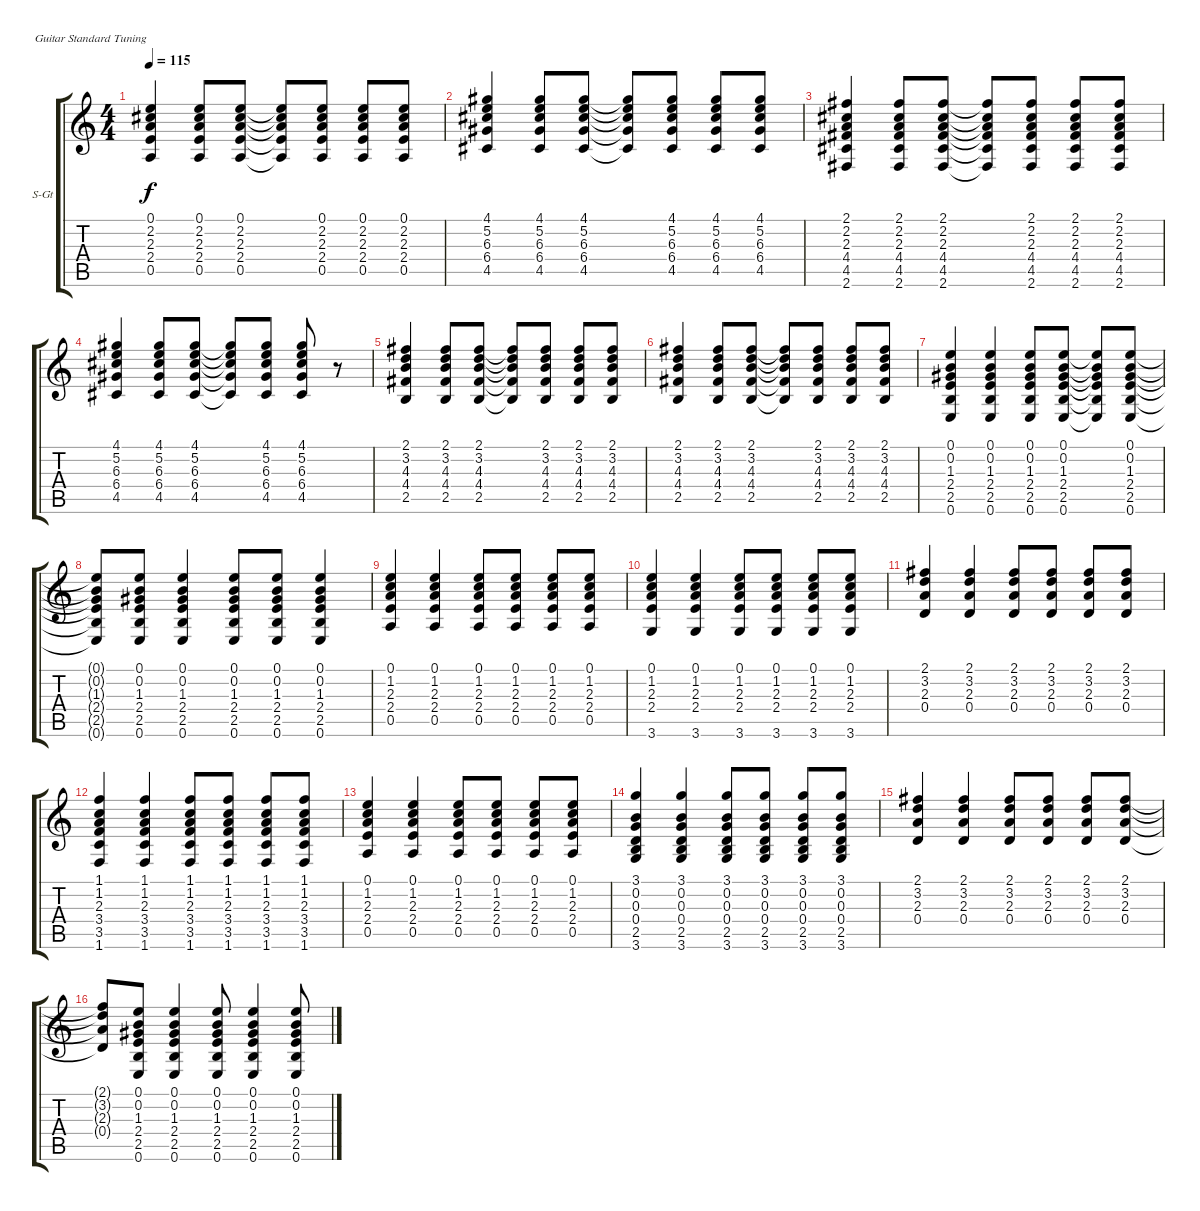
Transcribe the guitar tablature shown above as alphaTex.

\bracketExtendMode groupsimilarinstruments
\firstSystemTrackNameOrientation horizontal
\otherSystemsTrackNameOrientation horizontal
\track ("Guitar 2" "S-Gt") {instrument acousticguitarsteel}
\staff {score tabs}
\tuning (E4 B3 G3 D3 A2 E2)
\ts (4 4)
\tempo 115
\clef g2
\ks c
(0.1 2.2 2.3 2.4 0.5).4{dy f} (0.1 2.2 2.3 2.4 0.5).8 (0.1 2.2 2.3 2.4 0.5).8 (0.1{t} 2.2{t} 2.3{t} 2.4{t} 0.5{t}).8 (0.1 2.2 2.3 2.4 0.5).8 (0.1 2.2 2.3 2.4 0.5).8 (0.1 2.2 2.3 2.4 0.5).8 |
(4.1 5.2 6.3 6.4 4.5).4 (4.1 5.2 6.3 6.4 4.5).8 (4.1 5.2 6.3 6.4 4.5).8 (4.1{t} 5.2{t} 6.3{t} 6.4{t} 4.5{t}).8 (4.1 5.2 6.3 6.4 4.5).8 (4.1 5.2 6.3 6.4 4.5).8 (4.1 5.2 6.3 6.4 4.5).8 |
(2.1 2.2 2.3 4.4 4.5 2.6).4 (2.1 2.2 2.3 4.4 4.5 2.6).8 (2.1 2.2 2.3 4.4 4.5 2.6).8 (2.1{t} 2.2{t} 2.3{t} 4.4{t} 4.5{t} 2.6{t}).8 (2.1 2.2 2.3 4.4 4.5 2.6).8 (2.1 2.2 2.3 4.4 4.5 2.6).8 (2.1 2.2 2.3 4.4 4.5 2.6).8 |
(4.1 5.2 6.3 6.4 4.5).4 (4.1 5.2 6.3 6.4 4.5).8 (4.1 5.2 6.3 6.4 4.5).8 (4.1{t} 5.2{t} 6.3{t} 6.4{t} 4.5{t}).8 (4.1 5.2 6.3 6.4 4.5).8 (4.1 5.2 6.3 6.4 4.5).8 r.8 |
(2.1 3.2 4.3 4.4 2.5).4 (2.1 3.2 4.3 4.4 2.5).8 (2.1 3.2 4.3 4.4 2.5).8 (2.1{t} 3.2{t} 4.3{t} 4.4{t} 2.5{t}).8 (2.1 3.2 4.3 4.4 2.5).8 (2.1 3.2 4.3 4.4 2.5).8 (2.1 3.2 4.3 4.4 2.5).8 |
(2.1 3.2 4.3 4.4 2.5).4 (2.1 3.2 4.3 4.4 2.5).8 (2.1 3.2 4.3 4.4 2.5).8 (2.1{t} 3.2{t} 4.3{t} 4.4{t} 2.5{t}).8 (2.1 3.2 4.3 4.4 2.5).8 (2.1 3.2 4.3 4.4 2.5).8 (2.1 3.2 4.3 4.4 2.5).8 |
(0.1 0.2 1.3 2.4 2.5 0.6).4 (0.1 0.2 1.3 2.4 2.5 0.6).4 (0.1 0.2 1.3 2.4 2.5 0.6).8 (0.1 0.2 1.3 2.4 2.5 0.6).8 (0.1{t} 0.2{t} 1.3{t} 2.4{t} 2.5{t} 0.6{t}).8 (0.1 0.2 1.3 2.4 2.5 0.6).8 |
(0.1{t} 0.2{t} 1.3{t} 2.4{t} 2.5{t} 0.6{t}).8 (0.1 0.2 1.3 2.4 2.5 0.6).8 (0.1 0.2 1.3 2.4 2.5 0.6).4 (0.1 0.2 1.3 2.4 2.5 0.6).8 (0.1 0.2 1.3 2.4 2.5 0.6).8 (0.1 0.2 1.3 2.4 2.5 0.6).4 |
(0.1 1.2 2.3 2.4 0.5).4 (0.1 1.2 2.3 2.4 0.5).4 (0.1 1.2 2.3 2.4 0.5).8 (0.1 1.2 2.3 2.4 0.5).8 (0.1 1.2 2.3 2.4 0.5).8 (0.1 1.2 2.3 2.4 0.5).8 |
(0.1 1.2 2.3 2.4 3.6).4 (0.1 1.2 2.3 2.4 3.6).4 (0.1 1.2 2.3 2.4 3.6).8 (0.1 1.2 2.3 2.4 3.6).8 (0.1 1.2 2.3 2.4 3.6).8 (0.1 1.2 2.3 2.4 3.6).8 |
(2.1 3.2 2.3 0.4).4 (2.1 3.2 2.3 0.4).4 (2.1 3.2 2.3 0.4).8 (2.1 3.2 2.3 0.4).8 (2.1 3.2 2.3 0.4).8 (2.1 3.2 2.3 0.4).8 |
(1.1 1.2 2.3 3.4 3.5 1.6).4 (1.1 1.2 2.3 3.4 3.5 1.6).4 (1.1 1.2 2.3 3.4 3.5 1.6).8 (1.1 1.2 2.3 3.4 3.5 1.6).8 (1.1 1.2 2.3 3.4 3.5 1.6).8 (1.1 1.2 2.3 3.4 3.5 1.6).8 |
(0.1 1.2 2.3 2.4 0.5).4 (0.1 1.2 2.3 2.4 0.5).4 (0.1 1.2 2.3 2.4 0.5).8 (0.1 1.2 2.3 2.4 0.5).8 (0.1 1.2 2.3 2.4 0.5).8 (0.1 1.2 2.3 2.4 0.5).8 |
(3.1 0.2 0.3 0.4 2.5 3.6).4 (3.1 0.2 0.3 0.4 2.5 3.6).4 (3.1 0.2 0.3 0.4 2.5 3.6).8 (3.1 0.2 0.3 0.4 2.5 3.6).8 (3.1 0.2 0.3 0.4 2.5 3.6).8 (3.1 0.2 0.3 0.4 2.5 3.6).8 |
(2.1 3.2 2.3 0.4).4 (2.1 3.2 2.3 0.4).4 (2.1 3.2 2.3 0.4).8 (2.1 3.2 2.3 0.4).8 (2.1 3.2 2.3 0.4).8 (2.1 3.2 2.3 0.4).8 |
(2.1{t} 3.2{t} 2.3{t} 0.4{t}).8 (0.1 0.2 1.3 2.4 2.5 0.6).8 (0.1 0.2 1.3 2.4 2.5 0.6).4 (0.1 0.2 1.3 2.4 2.5 0.6).8 (0.1 0.2 1.3 2.4 2.5 0.6).4 (0.1 0.2 1.3 2.4 2.5 0.6).8
